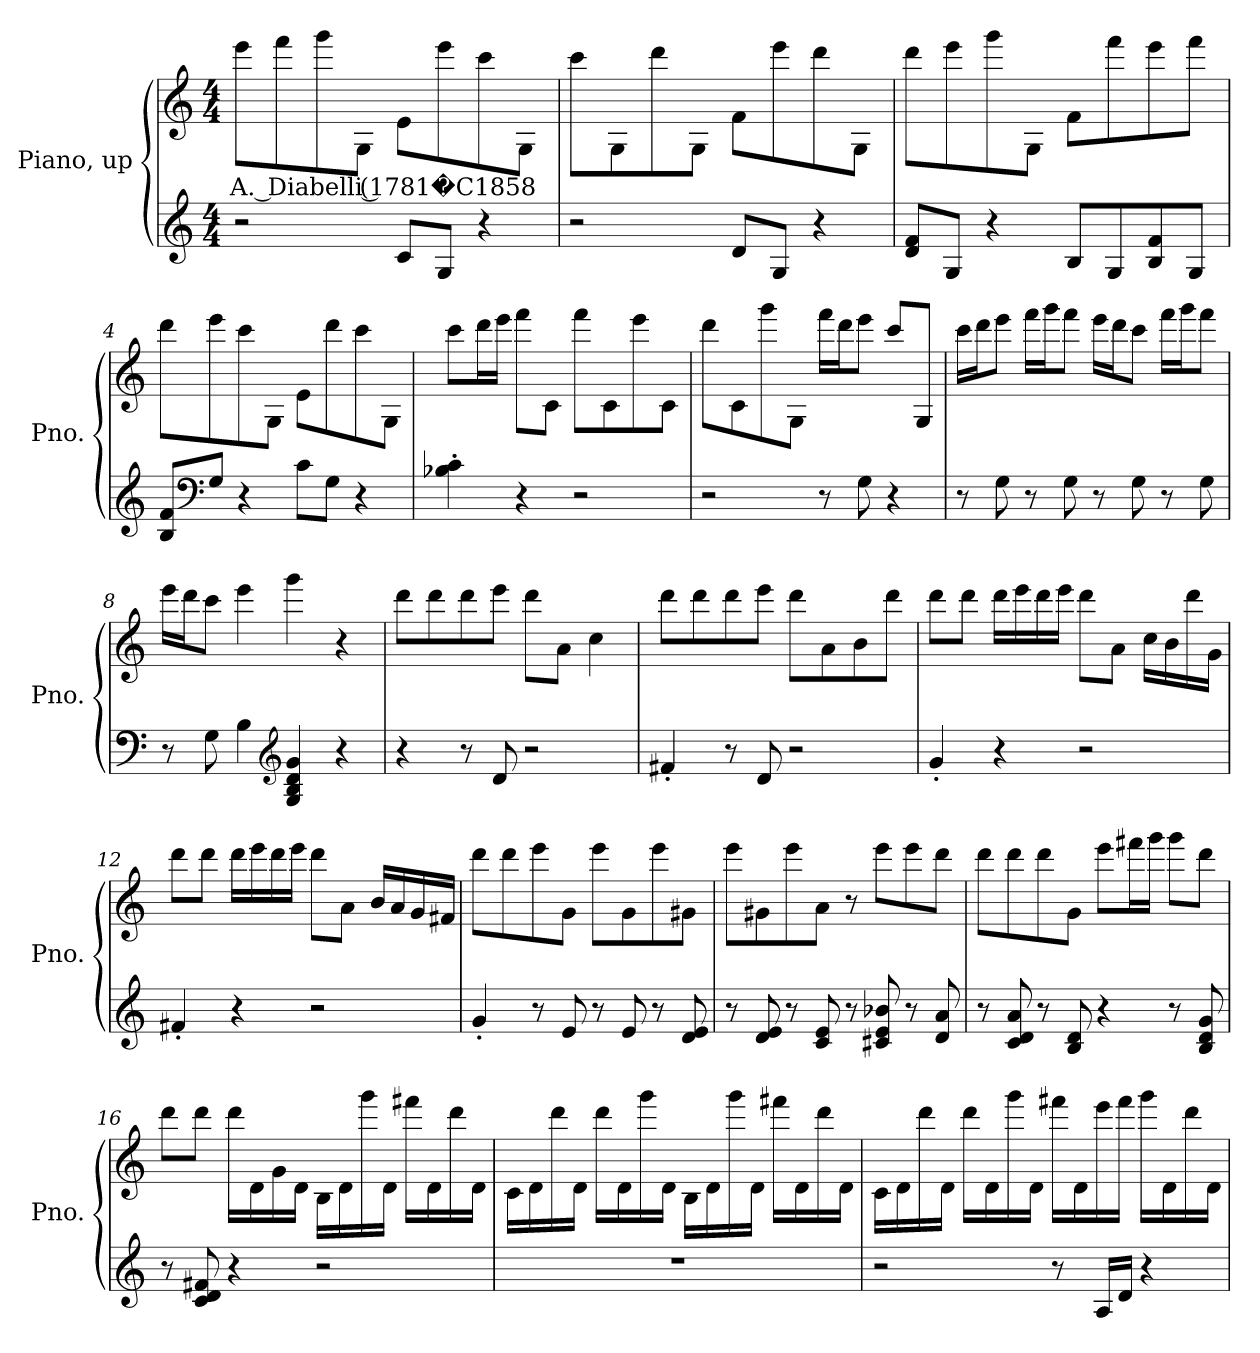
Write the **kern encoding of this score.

**kern	**kern	**text
*part1	*part1	*part1
*staff2	*staff1	*staff1
*I"Piano, up	*	*
*I'Pno.	*	*
*clefG2	*clefG2	*
*k[]	*k[]	*
*M4/4	*M4/4	*
*MM100	*MM100	*
=1	=1	=1
!	!	!LO:LY:b
2r	8eee\L	A. Diabelli (1781�C1858
.	8fff\	.
.	8ggg\	.
.	8G\J	.
8c/L	8e\L	.
8G/J	8eee\	.
4r	8ccc\	.
.	8G\J	.
=2	=2	=2
2r	8ccc\L	.
.	8G\	.
.	8ddd\	.
.	8G\J	.
8d/L	8f\L	.
8G/J	8eee\	.
4r	8ddd\	.
.	8G\J	.
=3	=3	=3
8d/ 8f/L	8ddd\L	.
8G/J	8eee\	.
4r	8ggg\	.
.	8G\J	.
8B/L	8f\L	.
8G/	8fff\	.
8B/ 8f/	8eee\	.
8G/J	8fff\J	.
!!LO:LB:g=z
=4	=4	=4
8B/ 8f/L	8ddd\L	.
*clefF4	*	*
8G/J	8eee\	.
4r	8ccc\	.
.	8G\J	.
8c\L	8e\L	.
8G\J	8ddd\	.
4r	8ccc\	.
.	8G\J	.
=5	=5	=5
4B-X\' 4c\'	8ccc\L	.
.	16ddd\L	.
.	16eee\JJ	.
4r	8fff\L	.
.	8c\J	.
2r	8fff\L	.
.	8c\	.
.	8eee\	.
.	8c\J	.
=6	=6	=6
2r	8ddd\L	.
.	8c\	.
.	8ggg\	.
.	8G\J	.
8r	16fff\LL	.
.	16ddd\J	.
8G\	8eee\J	.
4r	8ccc/L	.
.	8G/J	.
!!LO:LB:g=z
=7	=7	=7
8r	16ccc\LL	.
.	16ddd\J	.
8G\	8eee\J	.
8r	16fff\LL	.
.	16ggg\J	.
8G\	8fff\J	.
8r	16eee\LL	.
.	16ddd\J	.
8G\	8ccc\J	.
8r	16fff\LL	.
.	16ggg\J	.
8G\	8fff\J	.
=8	=8	=8
8r	16eee\LL	.
.	16ddd\J	.
8G\	8ccc\J	.
4B\	4eee\	.
*clefG2	*	*
4G/ 4B/ 4d/ 4g/	4ggg\	.
4r	4r	.
=9	=9	=9
4r	8ddd\L	.
.	8ddd\	.
8r	8ddd\	.
8d/	8eee\J	.
2r	8ddd\L	.
.	8a\J	.
.	4cc\	.
=10	=10	=10
4f#X'/	8ddd\L	.
.	8ddd\	.
8r	8ddd\	.
8d/	8eee\J	.
2r	8ddd\L	.
.	8a\	.
.	8b\	.
.	8ddd\J	.
!!LO:LB:g=z
=11	=11	=11
4g'/	8ddd\L	.
.	8ddd\J	.
4r	16ddd\LL	.
.	16eee\	.
.	16ddd\	.
.	16eee\JJ	.
2r	8ddd\L	.
.	8a\J	.
.	16cc\LL	.
.	16b\	.
.	16ddd\	.
.	16g\JJ	.
=12	=12	=12
4f#X'/	8ddd\L	.
.	8ddd\J	.
4r	16ddd\LL	.
.	16eee\	.
.	16ddd\	.
.	16eee\JJ	.
2r	8ddd\L	.
.	8a\J	.
.	16b/LL	.
.	16a/	.
.	16g/	.
.	16f#X/JJ	.
=13	=13	=13
4g'/	8ddd\L	.
.	8ddd\	.
8r	8eee\	.
8e/	8g\J	.
8r	8eee\L	.
8e/	8g\	.
8r	8eee\	.
8d/ 8e/	8g#X\J	.
!!LO:LB:g=z
=14	=14	=14
8r	8eee\L	.
8d/ 8e/	8g#X\	.
8r	8eee\	.
8c/ 8e/	8a\J	.
8r	8r	.
8c#X/ 8e/ 8b-X/	8eee\L	.
8r	8eee\	.
8d/ 8a/	8ddd\J	.
=15	=15	=15
8r	8ddd\L	.
8c/ 8d/ 8a/	8ddd\	.
8r	8ddd\	.
8B/ 8d/	8g\J	.
4r	8eee\L	.
.	16fff#X\L	.
.	16ggg\JJ	.
8r	8ggg\L	.
8B/ 8d/ 8g/	8ddd\J	.
=16	=16	=16
8r	8ddd\L	.
8c/ 8d/ 8f#X/	8ddd\J	.
4r	16ddd\LL	.
.	16d\	.
.	16g\	.
.	16d\JJ	.
2r	16B\LL	.
.	16d\	.
.	16ggg\	.
.	16d\JJ	.
.	16fff#X\LL	.
.	16d\	.
.	16ddd\	.
.	16d\JJ	.
!!LO:LB:g=z
=17	=17	=17
1r	16c\LL	.
.	16d\	.
.	16ddd\	.
.	16d\JJ	.
.	16ddd\LL	.
.	16d\	.
.	16ggg\	.
.	16d\JJ	.
.	16B\LL	.
.	16d\	.
.	16ggg\	.
.	16d\JJ	.
.	16fff#X\LL	.
.	16d\	.
.	16ddd\	.
.	16d\JJ	.
=18	=18	=18
2r	16c\LL	.
.	16d\	.
.	16ddd\	.
.	16d\JJ	.
.	16ddd\LL	.
.	16d\	.
.	16ggg\	.
.	16d\JJ	.
8r	16fff#X\LL	.
.	16d\	.
16A/LL	16eee\	.
16d/JJ	16fff#\JJ	.
4r	16ggg\LL	.
.	16d\	.
.	16ddd\	.
.	16d\JJ	.
=	=	=
*-	*-	*-
